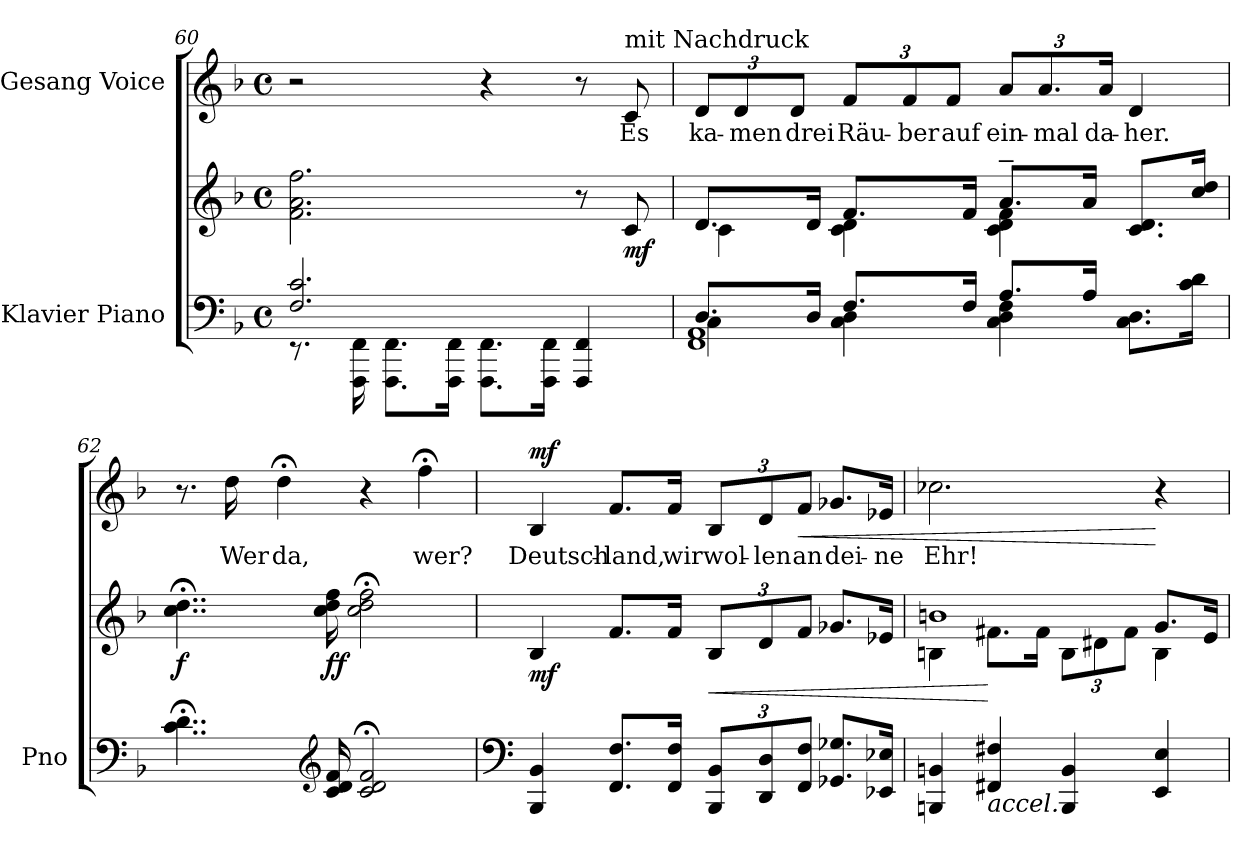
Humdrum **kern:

**kern	**kern	**dynam	**kern	**text	**dynam
*part2	*part2	*part2	*part1	*part1	*part1
*staff3	*staff2	*staff2/3	*staff1	*staff1	*staff1
*I"Klavier Piano	*	*	*I"Gesang Voice	*	*
*I'Pno	*	*	*	*	*
*clefF4	*clefG2	*	*clefG2	*	*
*k[b-]	*k[b-]	*	*k[b-]	*	*
*M4/4	*M4/4	*	*M4/4	*	*
*met(c)	*met(c)	*	*met(c)	*	*
=60	=60	=60	=60	=60	=60
*^	*	*	*	*	*
2.F/ 2.c/	8.r	2.f\ 2.a\ 2.ff\	.	2r	.	.
.	16FFF\ 16FF\	.	.	.	.	.
.	8.FFF\ 8.FF\L	.	.	.	.	.
.	16FFF\ 16FF\Jk	.	.	.	.	.
.	8.FFF\ 8.FF\L	.	.	4r	.	.
.	16FFF\ 16FF\Jk	.	.	.	.	.
4FFF/ 4FF/	4ryy	8r	.	8r	.	.
!	!	!	!	!LO:TX:a:t=mit Nachdruck	!	!
!	!	!	!LO:DY:b	!	!LO:LY:b	!
.	.	8c/	mf	8c/	Es	.
=61	=61	=61	=61	=61	=61	=61
*	*^	*^	*	*	*	*
!	!	!	!	!	!	!	!LO:LY:b	!
8.D/L	4C\	1FF 1AA	8.d/L	4c\	.	12d/L	ka-	.
!	!	!	!	!	!	!	!LO:LY:b	!
.	.	.	.	.	.	12d/	-men	.
!	!	!	!	!	!	!	!LO:LY:b	!
.	.	.	.	.	.	12d/J	drei	.
16D/Jk	.	.	16d/Jk	.	.	.	.	.
!	!	!	!	!	!	!	!LO:LY:b	!
8.F/L	4C\ 4D\	.	8.f/L	4c\ 4d\	.	12f/L	Räu-	.
!	!	!	!	!	!	!	!LO:LY:b	!
.	.	.	.	.	.	12f/	-ber	.
!	!	!	!	!	!	!	!LO:LY:b	!
.	.	.	.	.	.	12f/J	auf	.
16F/Jk	.	.	16f/Jk	.	.	.	.	.
!	!	!	!	!	!	!	!LO:LY:b	!
8.A/L	4C\ 4D\ 4F\	.	8.a~/L	4c\ 4d\ 4f\	.	12a/L	ein-	.
!	!	!	!	!	!	!	!LO:LY:b	!
.	.	.	.	.	.	12.a/	-mal	.
16A/Jk	.	.	16a/Jk	.	.	.	.	.
!	!	!	!	!	!	!	!LO:LY:b	!
.	.	.	.	.	.	24a/Jk	da-	.
!	!	!	!	!	!	!	!LO:LY:b	!
8.C\ 8.D\L	4ryy	.	8.c/ 8.d/L	4ryy	.	4d/	-her.	.
16c\ 16d\Jk	.	.	16cc/ 16dd/Jk	.	.	.	.	.
*v	*v	*v	*	*	*	*	*	*
*	*v	*v	*	*	*	*
=62	=62	=62	=62	=62	=62
!	!	!LO:DY:b	!	!	!
4..c\;< 4..d\;<	4..cc\;< 4..dd\;<	f	8.r	.	.
!	!	!	!	!LO:LY:b	!
.	.	.	16dd\	Wer	.
!	!	!	!	!LO:LY:b	!
.	.	.	4dd;<\	da,	.
*clefG2	*	*	*	*	*
!	!	!LO:DY:b	!	!	!
16c/ 16d/ 16f/	16cc\ 16dd\ 16ff\	ff	.	.	.
2c/;< 2d/;< 2f/;<	2cc\;< 2dd\;< 2ff\;<	.	4r	.	.
!	!	!	!	!LO:LY:b	!
.	.	.	4ff;<\	wer?	.
!!LO:PB:g=z
=63	=63	=63	=63	=63	=63
*clefF4	*	*	*	*	*
!	!	!LO:DY:b	!	!LO:LY:b	!LO:DY:a
4BBB-/ 4BB-/	4B-/	mf	4B-/	Deutsch-	mf
!	!	!	!	!LO:LY:b	!
8.FF/ 8.F/L	8.f/L	.	8.f/L	-land,	.
!	!	!	!	!LO:LY:b	!
16FF/ 16F/Jk	16f/Jk	.	16f/Jk	wir	.
!	!	!LO:HP:b	!	!LO:LY:b	!
12BBB-/ 12BB-/L	12B-/L	<	12B-/L	wol-	.
!	!	!	!	!LO:LY:b	!
12DD/ 12D/	12d/	.	12d/	-len	.
!	!	!	!	!LO:LY:b	!LO:HP:b
12FF/ 12F/J	12f/J	.	12f/J	an	<
!	!	!	!	!LO:LY:b	!
8.GG-X/ 8.G-X/L	8.g-X/L	.	8.g-X/L	dei-	.
!	!	!	!	!LO:LY:b	!
16EE-X/ 16E-X/Jk	16e-X/Jk	.	16e-X/Jk	-ne	.
=64	=64	=64	=64	=64	=64
*	*^	*	*	*	*
*	*	*^	*	*	*	*
!	!	!	!	!	!	!LO:LY:b	!
4BBBn/ 4BBn/	1bn	2.ryy	4Bn\	.	2.cc-X\	Ehr!	.
!LO:TX:b:i:t=accel.	!	!	!	!	!	!	!
4FF#X/ 4F#X/	.	.	8.f#X\L	[	.	.	.
.	.	.	16f#\Jk	.	.	.	.
*	*	*	*Xbrackettup	*	*	*	*
4BBB/ 4BB/	.	.	12B\L	.	.	.	.
.	.	.	12d#X\	.	.	.	.
.	.	.	12f#\J	.	.	.	.
4EE/ 4E/	.	8.g/L	4B\	.	4r	.	[
.	.	16e/Jk	.	.	.	.	.
*	*v	*v	*v	*	*	*	*
=	=	=	=	=	=
*-	*-	*-	*-	*-	*-
